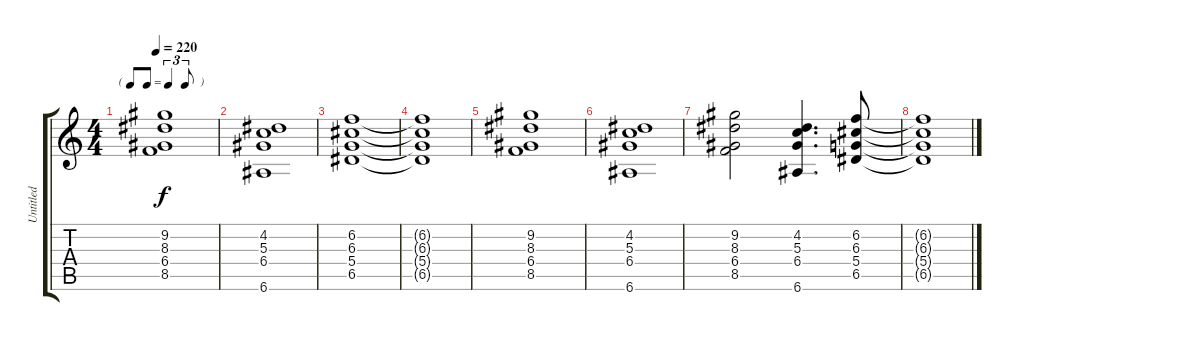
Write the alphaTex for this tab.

\track ("Untitled" "Untitled") {instrument acousticguitarnylon}
\staff {score tabs}
\tuning (E4 B3 G3 D3 A2 E2) {hide}
\ts (4 4)
\tf triplet8th
\tempo 220
\clef g2
\ks c
(9.2 8.3 6.4 8.5).1{dy f} |
(4.2 5.3 6.4 6.6).1 |
(6.2 6.3 5.4 6.5).1 |
(6.2{t} 6.3{t} 5.4{t} 6.5{t}).1 |
(9.2 8.3 6.4 8.5).1 |
(4.2 5.3 6.4 6.6).1 |
(9.2 8.3 6.4 8.5).2 (4.2 5.3 6.4 6.6).4{d} (6.2 6.3 5.4 6.5).8 |
(6.2{t} 6.3{t} 5.4{t} 6.5{t}).1
